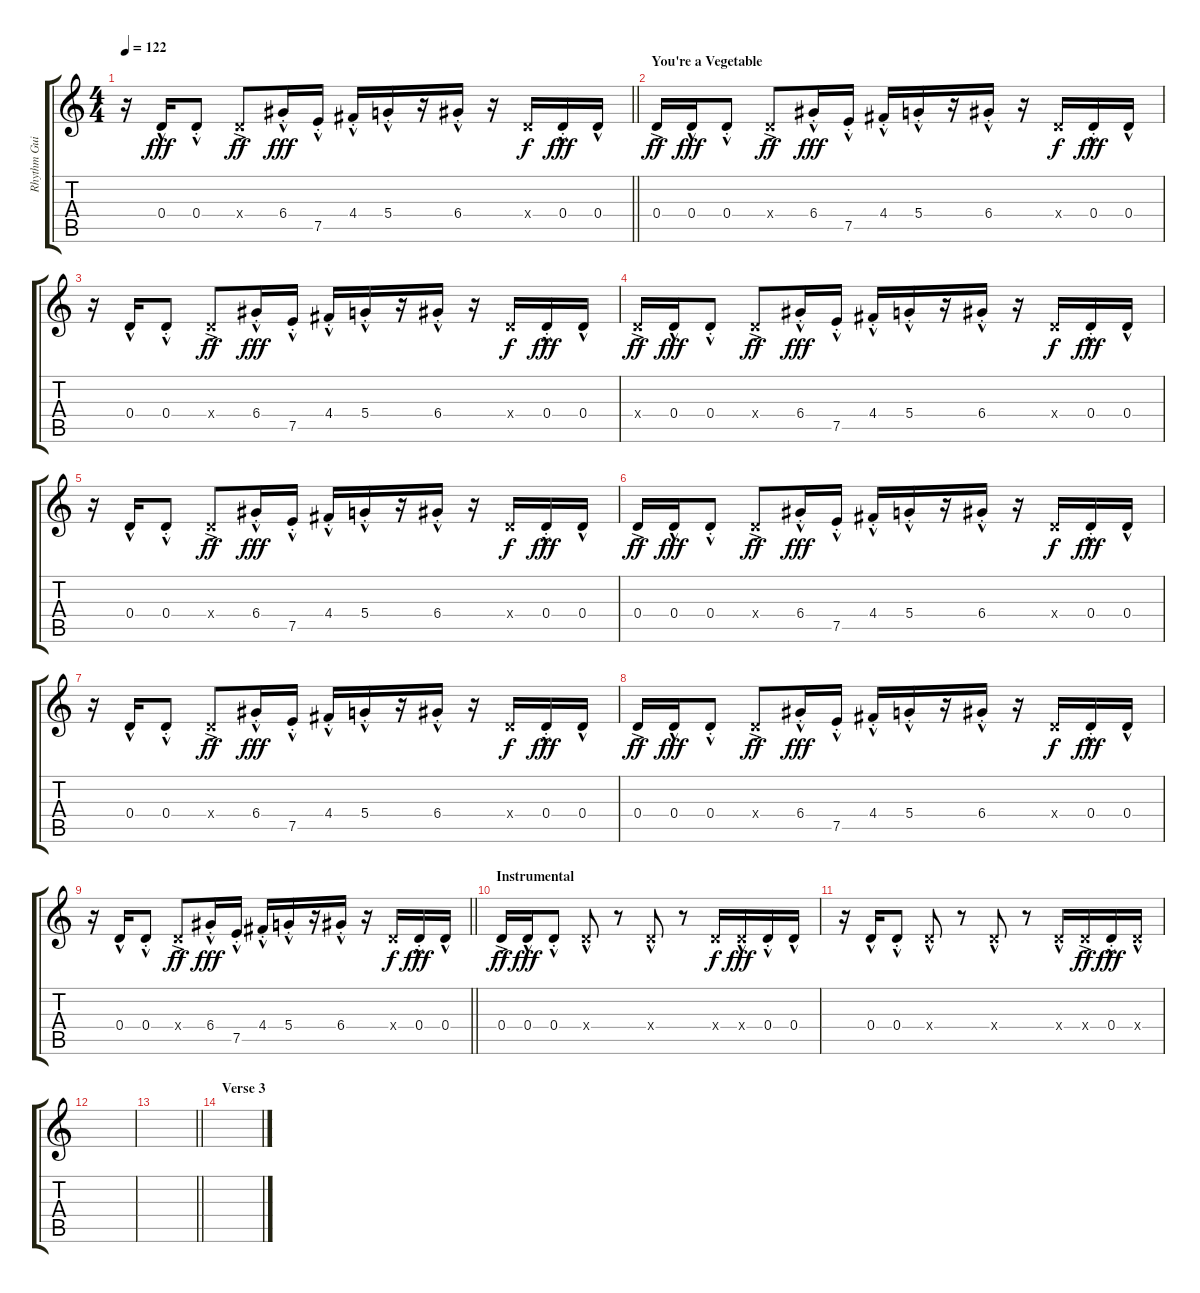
\track ("Rhythm Guitar" "Rhythm Gui") {instrument electricguitarmuted}
\staff {score tabs}
\tuning (E4 B3 G3 D3 A2 E2) {hide}
\ts (4 4)
\tempo 122
\clef g2
\barLineRight lightlight
\ks c
r.16{dy fff} 0.4{hac}.16 0.4{hac st}.8 0.4{ac x}.8{dy ff} 6.4{hac st}.16{dy fff} 7.5{hac st}.16 4.4{hac st}.16 5.4{hac st}.16 r.16 6.4{hac st}.16 r.16 0.4{x}.16{dy f} 0.4{hac st}.16{dy fff} 0.4{hac}.16 |
\section ("" "You're a Vegetable")
0.4{ac}.16{dy ff} 0.4{hac}.16{dy fff} 0.4{hac st}.8 0.4{ac x}.8{dy ff} 6.4{hac st}.16{dy fff} 7.5{hac st}.16 4.4{hac st}.16 5.4{hac st}.16 r.16 6.4{hac st}.16 r.16 0.4{x}.16{dy f} 0.4{hac st}.16{dy fff} 0.4{hac}.16 |
r.16 0.4{hac}.16 0.4{hac st}.8 0.4{ac x}.8{dy ff} 6.4{hac st}.16{dy fff} 7.5{hac st}.16 4.4{hac st}.16 5.4{hac st}.16 r.16 6.4{hac st}.16 r.16 0.4{x}.16{dy f} 0.4{hac st}.16{dy fff} 0.4{hac}.16 |
0.4{ac x}.16{dy ff} 0.4{hac}.16{dy fff} 0.4{hac st}.8 0.4{ac x}.8{dy ff} 6.4{hac st}.16{dy fff} 7.5{hac st}.16 4.4{hac st}.16 5.4{hac st}.16 r.16 6.4{hac st}.16 r.16 0.4{x}.16{dy f} 0.4{hac st}.16{dy fff} 0.4{hac}.16 |
r.16 0.4{hac}.16 0.4{hac st}.8 0.4{ac x}.8{dy ff} 6.4{hac st}.16{dy fff} 7.5{hac st}.16 4.4{hac st}.16 5.4{hac st}.16 r.16 6.4{hac st}.16 r.16 0.4{x}.16{dy f} 0.4{hac st}.16{dy fff} 0.4{hac}.16 |
0.4{ac}.16{dy ff} 0.4{hac}.16{dy fff} 0.4{hac st}.8 0.4{ac x}.8{dy ff} 6.4{hac st}.16{dy fff} 7.5{hac st}.16 4.4{hac st}.16 5.4{hac st}.16 r.16 6.4{hac st}.16 r.16 0.4{x}.16{dy f} 0.4{hac st}.16{dy fff} 0.4{hac}.16 |
r.16 0.4{hac}.16 0.4{hac st}.8 0.4{ac x}.8{dy ff} 6.4{hac st}.16{dy fff} 7.5{hac st}.16 4.4{hac st}.16 5.4{hac st}.16 r.16 6.4{hac st}.16 r.16 0.4{x}.16{dy f} 0.4{hac st}.16{dy fff} 0.4{hac}.16 |
0.4{ac}.16{dy ff} 0.4{hac}.16{dy fff} 0.4{hac st}.8 0.4{ac x}.8{dy ff} 6.4{hac st}.16{dy fff} 7.5{hac st}.16 4.4{hac st}.16 5.4{hac st}.16 r.16 6.4{hac st}.16 r.16 0.4{x}.16{dy f} 0.4{hac st}.16{dy fff} 0.4{hac}.16 |
\barLineRight lightlight
r.16 0.4{hac}.16 0.4{hac st}.8 0.4{ac x}.8{dy ff} 6.4{hac st}.16{dy fff} 7.5{hac st}.16 4.4{hac st}.16 5.4{hac st}.16 r.16 6.4{hac st}.16 r.16 0.4{x}.16{dy f} 0.4{hac st}.16{dy fff} 0.4{hac}.16 |
\section ("" "Instrumental")
0.4{ac}.16{dy ff} 0.4{hac}.16{dy fff} 0.4{hac st}.8 0.4{hac x}.8 r.8 0.4{hac x}.8 r.8 0.4{x}.16{dy f} 0.4{hac x}.16{dy fff} 0.4{hac st}.16 0.4{hac}.16 |
r.16 0.4{hac}.16 0.4{hac st}.8 0.4{hac x}.8 r.8 0.4{hac x}.8 r.8 0.4{hac x}.16 0.4{ac x}.16{dy ff} 0.4{hac st}.16{dy fff} 0.4{hac x}.16 |
|
\barLineRight lightlight
|
\section ("" "Verse 3")
